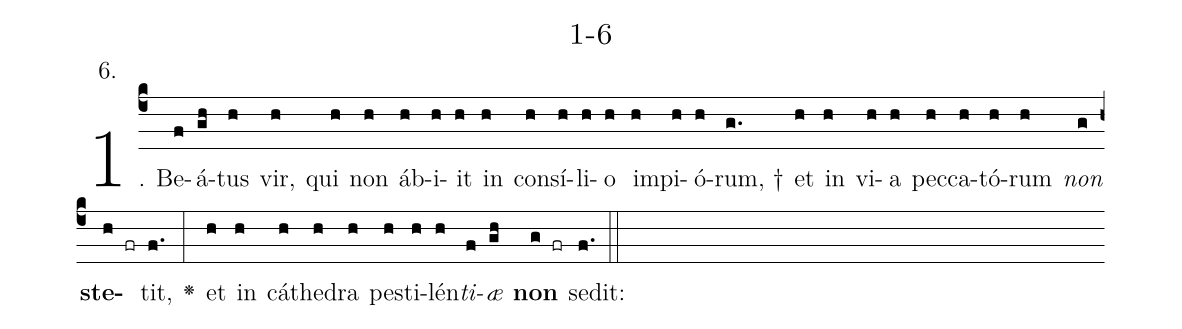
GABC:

name: 1-6;
annotation: 6.;
%%
(c4)1. Be(f)á(gh)tus(h) vir,(h) qui(h) non(h) áb(h)i(h)it(h) in(h) con(h)sí(h)li(h)o(h) im(h)pi(h)ó(h)rum, †(g.) et(h) in(h) vi(h)a(h) pec(h)ca(h)tó(h)rum(h) <i>non</i>(g) <b>ste</b>(h fr)tit,(f.) <v>\greheightstar</v>(:) et(h) in(h) cá(h)the(h)dra(h) pes(h)ti(h)lén(h)<i>ti</i>(f)<i>æ</i>(gh) <b>non</b>(g fr) sedit:(f.) (::)
